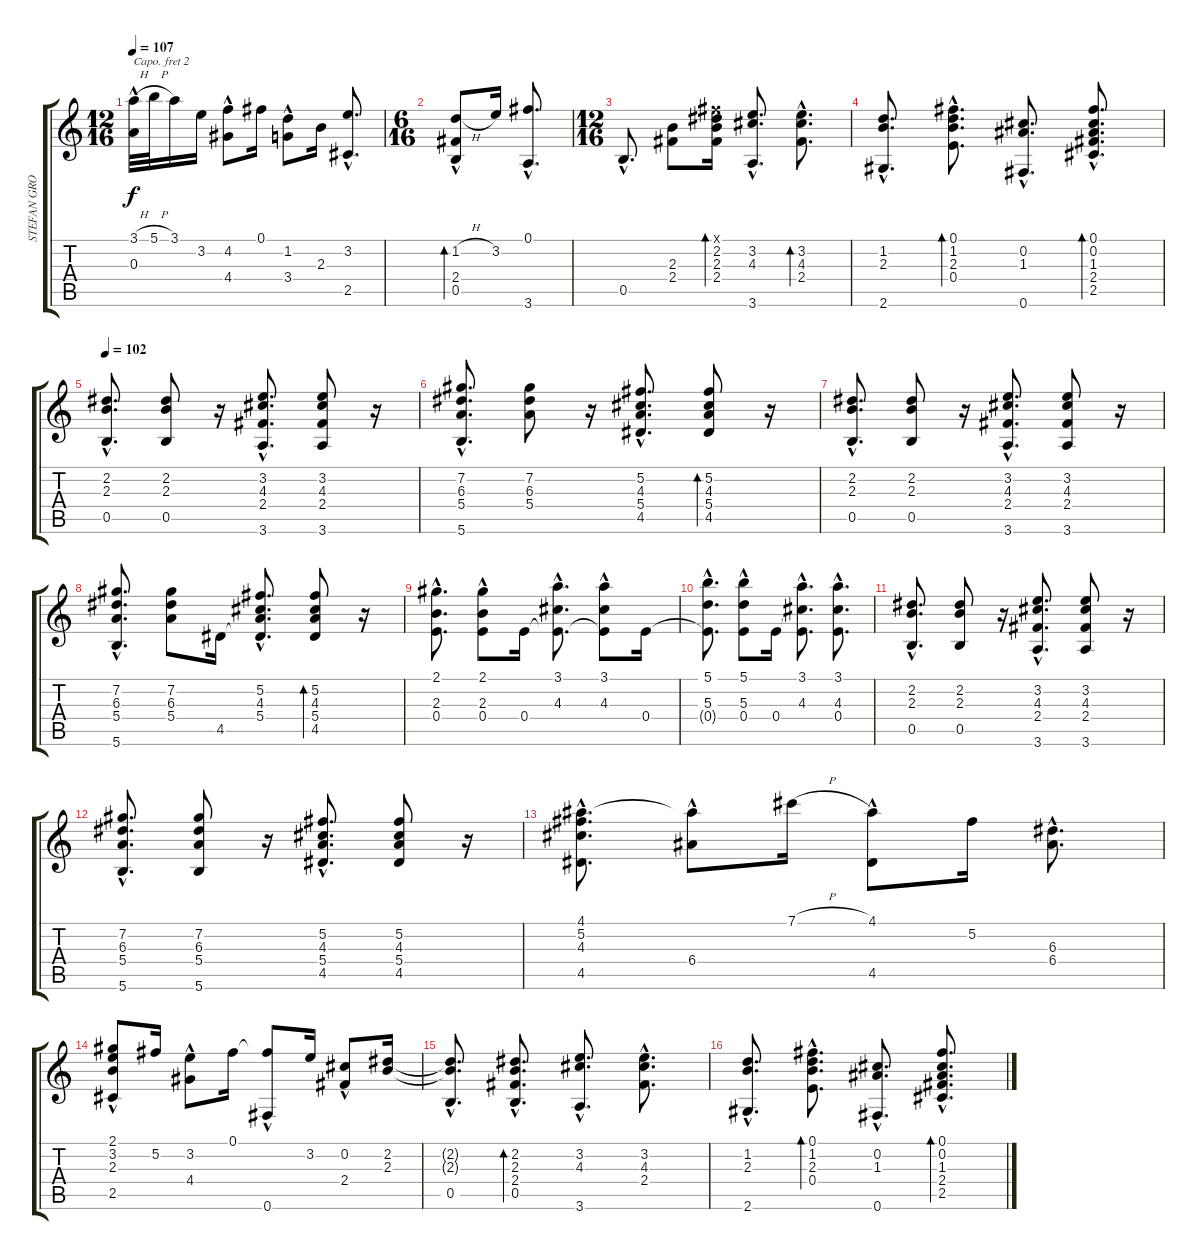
\track ("STEFAN GROSSMAN (Acoustic Guitar)" "STEFAN GRO") {instrument acousticguitarnylon}
\staff {score tabs}
\capo 2
\tuning (E4 B3 G3 D3 A2 E2) {hide}
\ts (12 16)
\tempo 107
\clef g2
\ks c
(3.1{h} 0.3{hac}).32{dy f} 5.1{h}.32 3.1.16 3.2.16 (4.2 4.4{hac}).8 0.1.16 (1.2 3.4{hac}).8 2.3.16 (3.2{hac} 2.5{hac}).8{d} |
\ts (6 16)
(1.2{h} 2.4 0.5{hac}).8{bd 480} 3.2.16 (0.1{hac} 3.6{hac}).8{d} |
\ts (12 16)
0.5{hac}.8{d} (2.3 2.4).8 (0.1{x} 2.2 2.3 2.4).16{bd 120} (3.2{hac} 4.3{hac} 3.6{hac}).8{d} (3.2{hac} 4.3{hac} 2.4{hac}).8{d bd 120} |
(1.2{hac} 2.3{hac} 2.6{hac}).8{d} (0.1{hac} 1.2{hac} 2.3{hac} 0.4{hac}).8{d bd 480} (0.2{hac} 1.3{hac} 0.6{hac}).8{d} (0.1{hac} 0.2{hac} 1.3{hac} 2.4{hac} 2.5{hac}).8{d bd 480} |
\tempo 102
(2.2{hac} 2.3{hac} 0.5{hac}).8{d} (2.2 2.3 0.5).8 r.16 (3.2{hac} 4.3{hac} 2.4{hac} 3.6{hac}).8{d} (3.2 4.3 2.4 3.6).8 r.16 |
(7.2{hac} 6.3{hac} 5.4{hac} 5.6{hac}).8{d} (7.2 6.3 5.4).8 r.16 (5.2{hac} 4.3{hac} 5.4{hac} 4.5{hac}).8{d} (5.2 4.3 5.4 4.5).8{bd 120} r.16 |
(2.2{hac} 2.3{hac} 0.5{hac}).8{d} (2.2 2.3 0.5).8 r.16 (3.2{hac} 4.3{hac} 2.4{hac} 3.6{hac}).8{d} (3.2 4.3 2.4 3.6).8 r.16 |
(7.2{hac} 6.3{hac} 5.4{hac} 5.6{hac}).8{d} (7.2 6.3 5.4).8 4.5.16 (5.2{hac} 4.3{hac} 5.4{hac} 4.5{hac t}).8{d} (5.2 4.3 5.4 4.5).8{bd 120} r.16 |
(2.1{hac} 2.3{hac} 0.4{hac}).8{d} (2.1{hac} 2.3{hac} 0.4).8 0.4.16 (3.1{hac} 4.3{hac} 0.4{hac t}).8{d} (3.1{hac} 4.3{hac} 0.4{t}).8 0.4.16 |
(5.1{hac} 5.3{hac} 0.4{hac t}).8{d} (5.1{hac} 5.3{hac} 0.4).8 0.4.16 (3.1{hac} 4.3{hac} 0.4{hac t}).8{d} (3.1{hac} 4.3{hac} 0.4{hac}).8{d} |
(2.2{hac} 2.3{hac} 0.5{hac}).8{d} (2.2 2.3 0.5).8 r.16 (3.2{hac} 4.3{hac} 2.4{hac} 3.6{hac}).8{d} (3.2 4.3 2.4 3.6).8 r.16 |
(7.2{hac} 6.3{hac} 5.4{hac} 5.6{hac}).8{d} (7.2 6.3 5.4 5.6).8 r.16 (5.2{hac} 4.3{hac} 5.4{hac} 4.5{hac}).8{d} (5.2 4.3 5.4 4.5).8 r.16 |
(4.1{hac} 5.2{hac} 4.3{hac} 4.5{hac}).8{d} (4.1{t} 6.4{hac}).8 7.1{h}.16 (4.1 4.5{hac}).8 5.2.16 (6.3{hac} 6.4{hac}).8{d} |
(2.1 3.2 2.3 2.5{hac}).8 5.2.16 (3.2 4.4{hac}).8 0.1.16 (0.1{t} 0.6{hac}).8 3.2.16 (0.2{hac} 2.4{hac}).8 (2.2 2.3).16 |
(2.2{hac t} 2.3{hac t} 0.5{hac}).8{d} (2.2{hac} 2.3{hac} 2.4{hac} 0.5{hac}).8{d bd 120} (3.2{hac} 4.3{hac} 3.6{hac}).8{d} (3.2{hac} 4.3{hac} 2.4{hac}).8{d} |
(1.2{hac} 2.3{hac} 2.6{hac}).8{d} (0.1{hac} 1.2{hac} 2.3{hac} 0.4{hac}).8{d bd 120} (0.2{hac} 1.3{hac} 0.6{hac}).8{d} (0.1{hac} 0.2{hac} 1.3{hac} 2.4{hac} 2.5{hac}).8{d bd 120}
